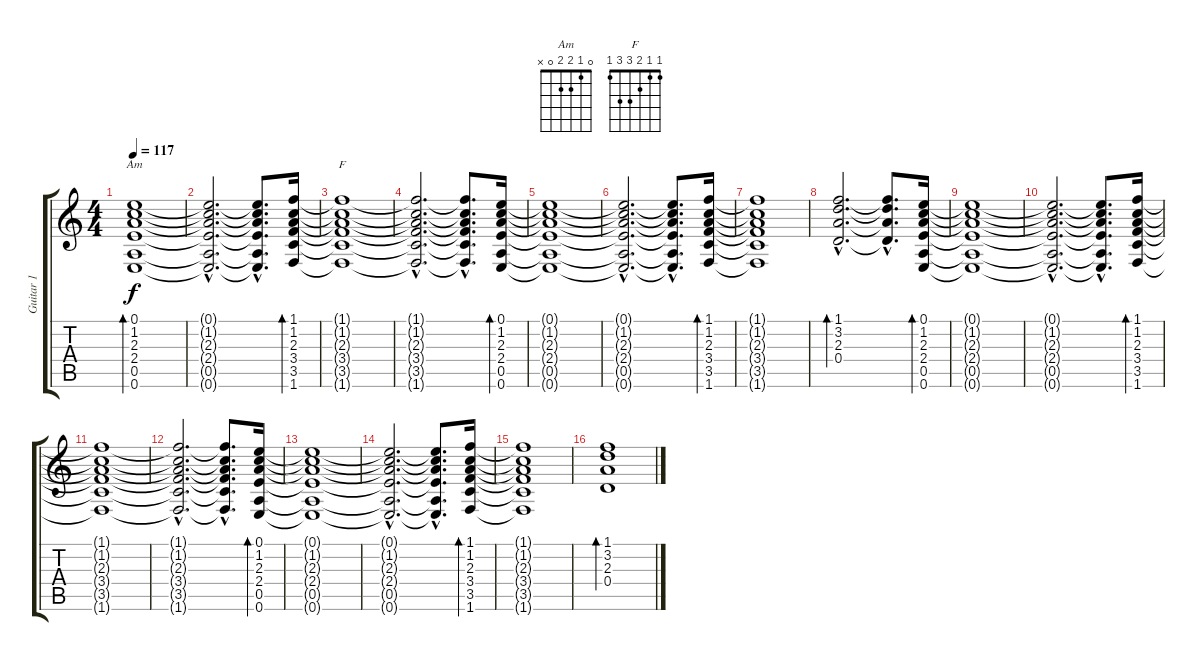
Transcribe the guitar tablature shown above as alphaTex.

\track ("Guitar 1" "Guitar 1") {instrument distortionguitar}
\staff {score tabs}
\tuning (E4 B3 G3 D3 A2 E2) {hide}
\chord ("Am" 0 1 2 2 0 x)
\chord ("F" 1 1 2 3 3 1)
\ts (4 4)
\tempo 117
\clef g2
\ks c
(0.1 1.2 2.3 2.4 0.5 0.6).1{bd 60 ch "Am" dy f instrument acousticguitarsteel} |
(0.1{hac t} 1.2{hac t} 2.3{hac t} 2.4{hac t} 0.5{hac t} 0.6{hac t}).2{d} (0.1{hac t} 1.2{hac t} 2.3{hac t} 2.4{hac t} 0.5{hac t} 0.6{hac t}).8{d} (1.1 1.2 2.3 3.4 3.5 1.6).16{bd 240} |
(1.1{t} 1.2{t} 2.3{t} 3.4{t} 3.5{t} 1.6{t}).1{ch "F"} |
(1.1{hac t} 1.2{hac t} 2.3{hac t} 3.4{hac t} 3.5{hac t} 1.6{hac t}).2{d} (1.1{hac t} 1.2{hac t} 2.3{hac t} 3.4{hac t} 3.5{hac t} 1.6{hac t}).8{d} (0.1 1.2 2.3 2.4 0.5 0.6).16{bd 240} |
(0.1{t} 1.2{t} 2.3{t} 2.4{t} 0.5{t} 0.6{t}).1 |
(0.1{hac t} 1.2{hac t} 2.3{hac t} 2.4{hac t} 0.5{hac t} 0.6{hac t}).2{d} (0.1{hac t} 1.2{hac t} 2.3{hac t} 2.4{hac t} 0.5{hac t} 0.6{hac t}).8{d} (1.1 1.2 2.3 3.4 3.5 1.6).16{bd 240} |
(1.1{t} 1.2{t} 2.3{t} 3.4{t} 3.5{t} 1.6{t}).1 |
(1.1{hac} 3.2{hac} 2.3{hac} 0.4{hac}).2{d bd 240} (1.1{hac t} 3.2{hac t} 2.3{hac t} 0.4{hac t}).8{d} (0.1 1.2 2.3 2.4 0.5 0.6).16{bd 240} |
(0.1{t} 1.2{t} 2.3{t} 2.4{t} 0.5{t} 0.6{t}).1 |
(0.1{hac t} 1.2{hac t} 2.3{hac t} 2.4{hac t} 0.5{hac t} 0.6{hac t}).2{d} (0.1{hac t} 1.2{hac t} 2.3{hac t} 2.4{hac t} 0.5{hac t} 0.6{hac t}).8{d} (1.1 1.2 2.3 3.4 3.5 1.6).16{bd 240} |
(1.1{t} 1.2{t} 2.3{t} 3.4{t} 3.5{t} 1.6{t}).1 |
(1.1{hac t} 1.2{hac t} 2.3{hac t} 3.4{hac t} 3.5{hac t} 1.6{hac t}).2{d} (1.1{hac t} 1.2{hac t} 2.3{hac t} 3.4{hac t} 3.5{hac t} 1.6{hac t}).8{d} (0.1 1.2 2.3 2.4 0.5 0.6).16{bd 240} |
(0.1{t} 1.2{t} 2.3{t} 2.4{t} 0.5{t} 0.6{t}).1 |
(0.1{hac t} 1.2{hac t} 2.3{hac t} 2.4{hac t} 0.5{hac t} 0.6{hac t}).2{d} (0.1{hac t} 1.2{hac t} 2.3{hac t} 2.4{hac t} 0.5{hac t} 0.6{hac t}).8{d} (1.1 1.2 2.3 3.4 3.5 1.6).16{bd 240} |
(1.1{t} 1.2{t} 2.3{t} 3.4{t} 3.5{t} 1.6{t}).1 |
(1.1 3.2 2.3 0.4).1{bd 240}
